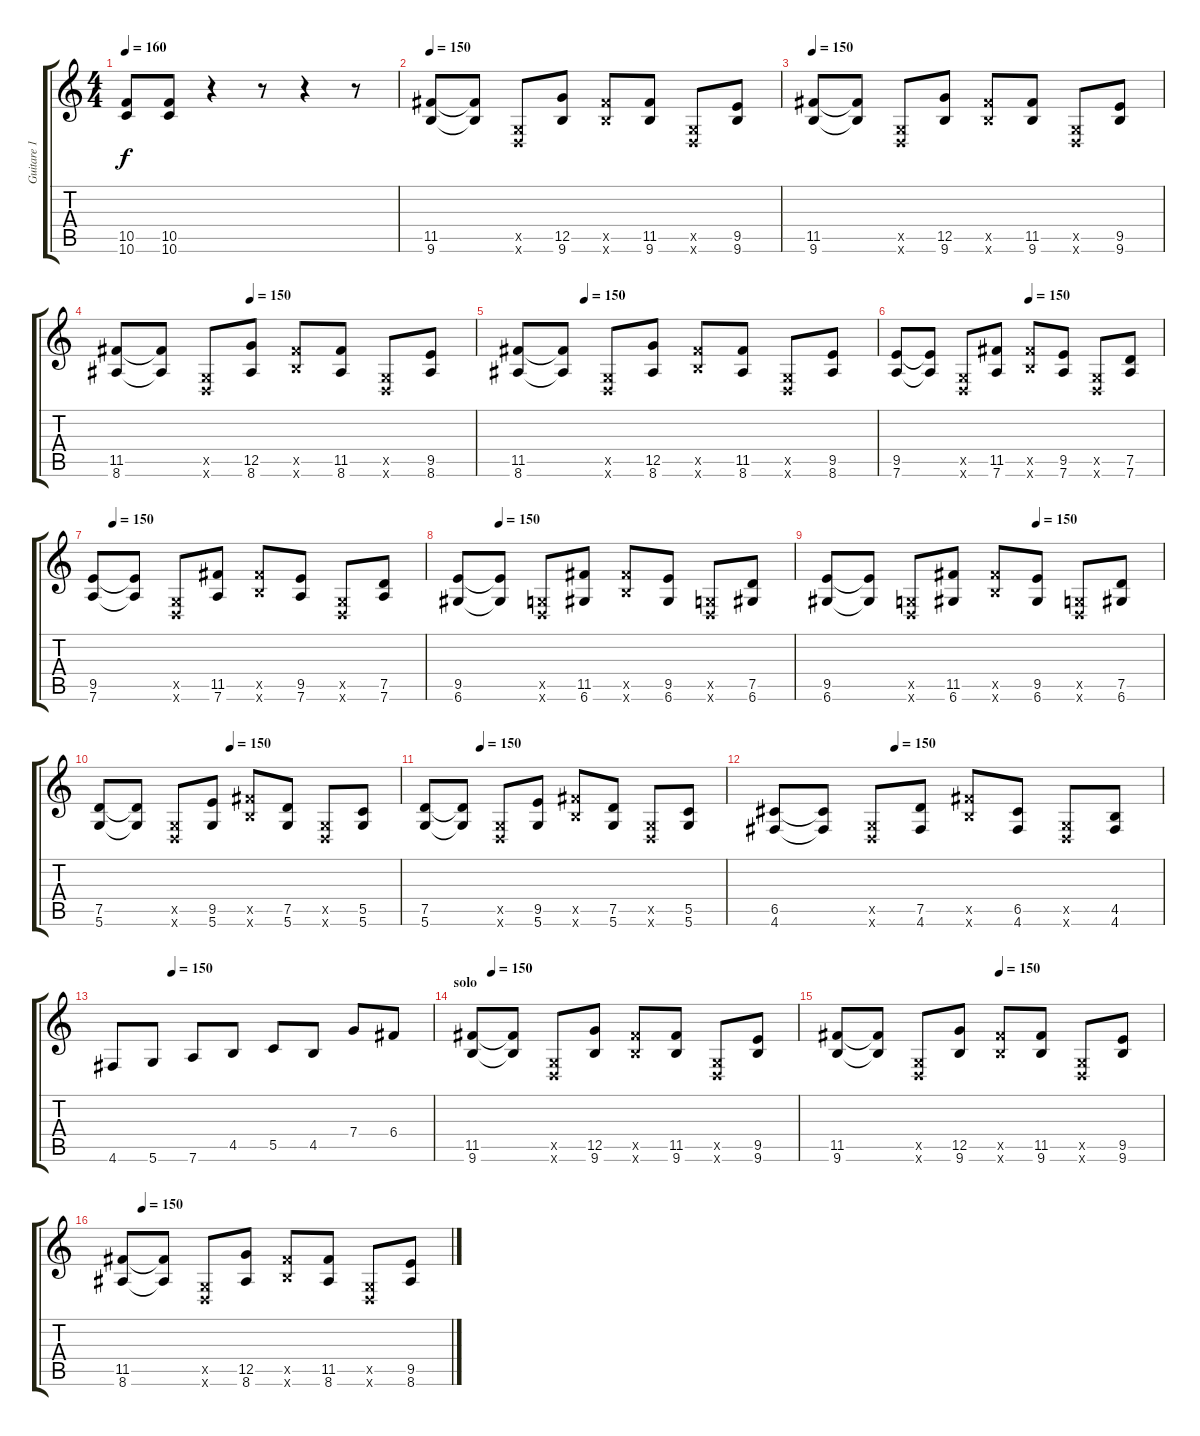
\track ("Guitare 1" "Guitare 1") {instrument distortionguitar}
\staff {score tabs}
\tuning (D4 A3 F3 C3 G2 D2) {hide}
\ts (4 4)
\tempo 160
\clef g2
\ks c
(10.5 10.6).8{dy f} (10.5 10.6).8 r.4 r.8 r.4 r.8 |
\tempo 150
(11.5 9.6).8 (11.5{t} 9.6{t}).8 (0.5{x} 0.6{x}).8 (12.5 9.6).8 (11.5{x} 9.6{x}).8 (11.5 9.6).8 (0.5{x} 0.6{x}).8 (9.5 9.6).8 |
\tempo 150
(11.5 9.6).8 (11.5{t} 9.6{t}).8 (0.5{x} 0.6{x}).8 (12.5 9.6).8 (11.5{x} 9.6{x}).8 (11.5 9.6).8 (0.5{x} 0.6{x}).8 (9.5 9.6).8 |
\tempo (150 0.375)
(11.5 8.6).8 (11.5{t} 8.6{t}).8 (0.5{x} 0.6{x}).8 (12.5 8.6).8 (11.5{x} 9.6{x}).8 (11.5 8.6).8 (0.5{x} 0.6{x}).8 (9.5 8.6).8 |
\tempo (150 0.1875)
(11.5 8.6).8 (11.5{t} 8.6{t}).8 (0.5{x} 0.6{x}).8 (12.5 8.6).8 (11.5{x} 9.6{x}).8 (11.5 8.6).8 (0.5{x} 0.6{x}).8 (9.5 8.6).8 |
\tempo (150 0.5)
(9.5 7.6).8 (9.5{t} 7.6{t}).8 (0.5{x} 0.6{x}).8 (11.5 7.6).8 (11.5{x} 9.6{x}).8 (9.5 7.6).8 (0.5{x} 0.6{x}).8 (7.5 7.6).8 |
\tempo (150 0.0625)
(9.5 7.6).8 (9.5{t} 7.6{t}).8 (0.5{x} 0.6{x}).8 (11.5 7.6).8 (11.5{x} 9.6{x}).8 (9.5 7.6).8 (0.5{x} 0.6{x}).8 (7.5 7.6).8 |
\tempo (150 0.125)
(9.5 6.6).8 (9.5{t} 6.6{t}).8 (0.5{x} 0.6{x}).8 (11.5 6.6).8 (11.5{x} 9.6{x}).8 (9.5 6.6).8 (0.5{x} 0.6{x}).8 (7.5 6.6).8 |
\tempo (150 0.625)
(9.5 6.6).8 (9.5{t} 6.6{t}).8 (0.5{x} 0.6{x}).8 (11.5 6.6).8 (11.5{x} 9.6{x}).8 (9.5 6.6).8 (0.5{x} 0.6{x}).8 (7.5 6.6).8 |
\tempo (150 0.4375)
(7.5 5.6).8 (7.5{t} 5.6{t}).8 (0.5{x} 0.6{x}).8 (9.5 5.6).8 (11.5{x} 9.6{x}).8 (7.5 5.6).8 (0.5{x} 0.6{x}).8 (5.5 5.6).8 |
\tempo (150 0.1875)
(7.5 5.6).8 (7.5{t} 5.6{t}).8 (0.5{x} 0.6{x}).8 (9.5 5.6).8 (11.5{x} 9.6{x}).8 (7.5 5.6).8 (0.5{x} 0.6{x}).8 (5.5 5.6).8 |
\tempo (150 0.3125)
(6.5 4.6).8 (6.5{t} 4.6{t}).8 (0.5{x} 0.6{x}).8 (7.5 4.6).8 (11.5{x} 9.6{x}).8 (6.5 4.6).8 (0.5{x} 0.6{x}).8 (4.5 4.6).8 |
\tempo (150 0.1875)
4.6.8 5.6.8 7.6.8 4.5.8 5.5.8 4.5.8 7.4.8 6.4.8 |
\section ("" "solo")
\tempo (150 0.0625)
(11.5 9.6).8 (11.5{t} 9.6{t}).8 (0.5{x} 0.6{x}).8 (12.5 9.6).8 (11.5{x} 9.6{x}).8 (11.5 9.6).8 (0.5{x} 0.6{x}).8 (9.5 9.6).8 |
\tempo (150 0.5)
(11.5 9.6).8 (11.5{t} 9.6{t}).8 (0.5{x} 0.6{x}).8 (12.5 9.6).8 (11.5{x} 9.6{x}).8 (11.5 9.6).8 (0.5{x} 0.6{x}).8 (9.5 9.6).8 |
\tempo (150 0.0625)
(11.5 8.6).8 (11.5{t} 8.6{t}).8 (0.5{x} 0.6{x}).8 (12.5 8.6).8 (11.5{x} 9.6{x}).8 (11.5 8.6).8 (0.5{x} 0.6{x}).8 (9.5 8.6).8
